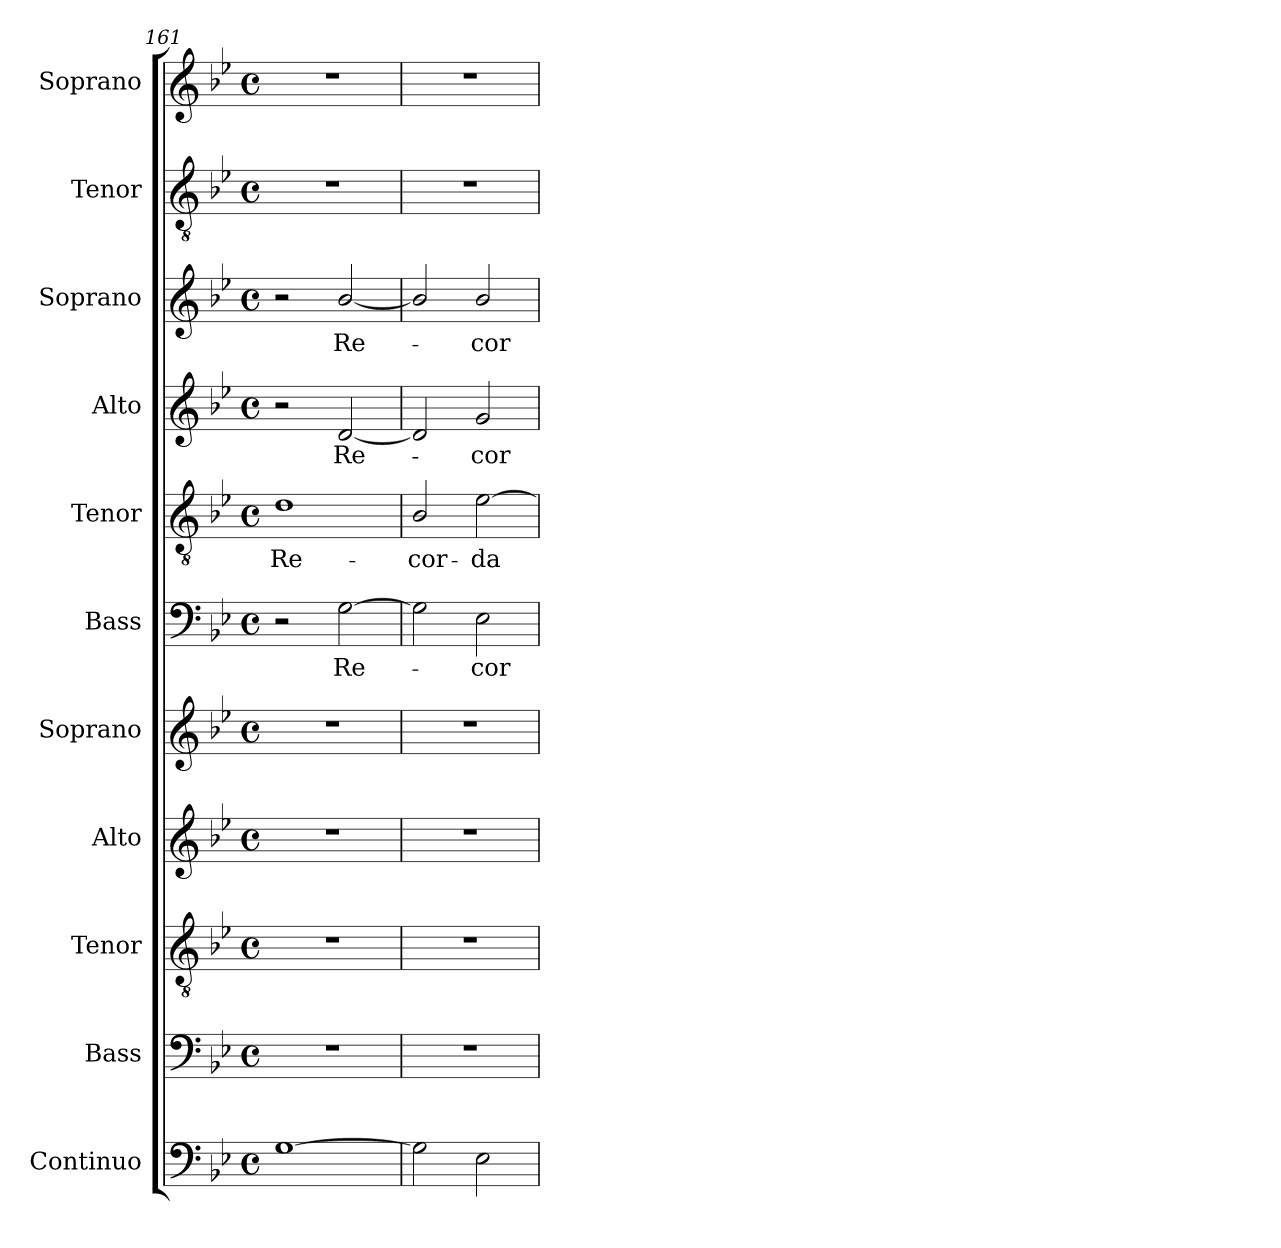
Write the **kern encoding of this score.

**kern	**kern	**kern	**kern	**kern	**kern	**text	**kern	**text	**kern	**text	**kern	**text	**kern	**kern
*part11	*part10	*part9	*part8	*part7	*part6	*part6	*part5	*part5	*part4	*part4	*part3	*part3	*part2	*part1
*staff11	*staff10	*staff9	*staff8	*staff7	*staff6	*staff6	*staff5	*staff5	*staff4	*staff4	*staff3	*staff3	*staff2	*staff1
*I"Continuo	*I"Bass	*I"Tenor	*I"Alto	*I"Soprano	*I"Bass	*	*I"Tenor	*	*I"Alto	*	*I"Soprano	*	*I"Tenor	*I"Soprano
*I'Cont.	*I'B.	*I'T.	*I'A.	*I'S.	*I'B.	*	*I'T.	*	*I'A.	*	*I'S.	*	*I'T.	*I'S.
!!LO:PB:g=z
*clefF4	*clefF4	*clefGv2	*clefG2	*clefG2	*clefF4	*	*clefGv2	*	*clefG2	*	*clefG2	*	*clefGv2	*clefG2
*	*	*ITrd7c12	*	*	*	*	*ITrd7c12	*	*	*	*	*	*ITrd7c12	*
*k[b-e-]	*k[b-e-]	*k[b-e-]	*k[b-e-]	*k[b-e-]	*k[b-e-]	*	*k[b-e-]	*	*k[b-e-]	*	*k[b-e-]	*	*k[b-e-]	*k[b-e-]
*B-:	*B-:	*B-:	*B-:	*B-:	*B-:	*	*B-:	*	*B-:	*	*B-:	*	*B-:	*B-:
*M4/4	*M4/4	*M4/4	*M4/4	*M4/4	*M4/4	*	*M4/4	*	*M4/4	*	*M4/4	*	*M4/4	*M4/4
*met(c)	*met(c)	*met(c)	*met(c)	*met(c)	*met(c)	*	*met(c)	*	*met(c)	*	*met(c)	*	*met(c)	*met(c)
=161	=161	=161	=161	=161	=161	=161	=161	=161	=161	=161	=161	=161	=161	=161
!	!	!	!	!	!	!	!	!LO:LY:b:color=#000000	!	!	!	!	!	!
[>1Gi	1r	1r	1r	1r	2r	.	1Di	Re-	2r	.	2r	.	1r	1r
!	!	!	!	!	!	!LO:LY:b:color=#000000	!	!	!	!	!	!	!	!
!	!	!	!	!	!	!	!	!	!	!LO:LY:b:color=#000000	!	!	!	!
!	!	!	!	!	!	!	!	!	!	!	!	!LO:LY:b:color=#000000	!	!
.	.	.	.	.	[>2Gi\	Re-	.	.	[<2di/	Re-	[<2b-i/	Re-	.	.
=162	=162	=162	=162	=162	=162	=162	=162	=162	=162	=162	=162	=162	=162	=162
!	!	!	!	!	!	!	!	!LO:LY:b:color=#000000	!	!	!	!	!	!
2Gi\]	1r	1r	1r	1r	2Gi\]	.	2BB-i/	-cor-	2di/]	.	2b-i/]	.	1r	1r
!	!	!	!	!	!	!LO:LY:b:color=#000000	!	!	!	!	!	!	!	!
!	!	!	!	!	!	!	!	!LO:LY:b:color=#000000	!	!	!	!	!	!
!	!	!	!	!	!	!	!	!	!	!LO:LY:b:color=#000000	!	!	!	!
!	!	!	!	!	!	!	!	!	!	!	!	!LO:LY:b:color=#000000	!	!
2E-i\	.	.	.	.	2E-i\	-cor-	[>2E-i\	-da-	2gi/	-cor-	2b-i/	-cor-	.	.
=	=	=	=	=	=	=	=	=	=	=	=	=	=	=
*-	*-	*-	*-	*-	*-	*-	*-	*-	*-	*-	*-	*-	*-	*-
